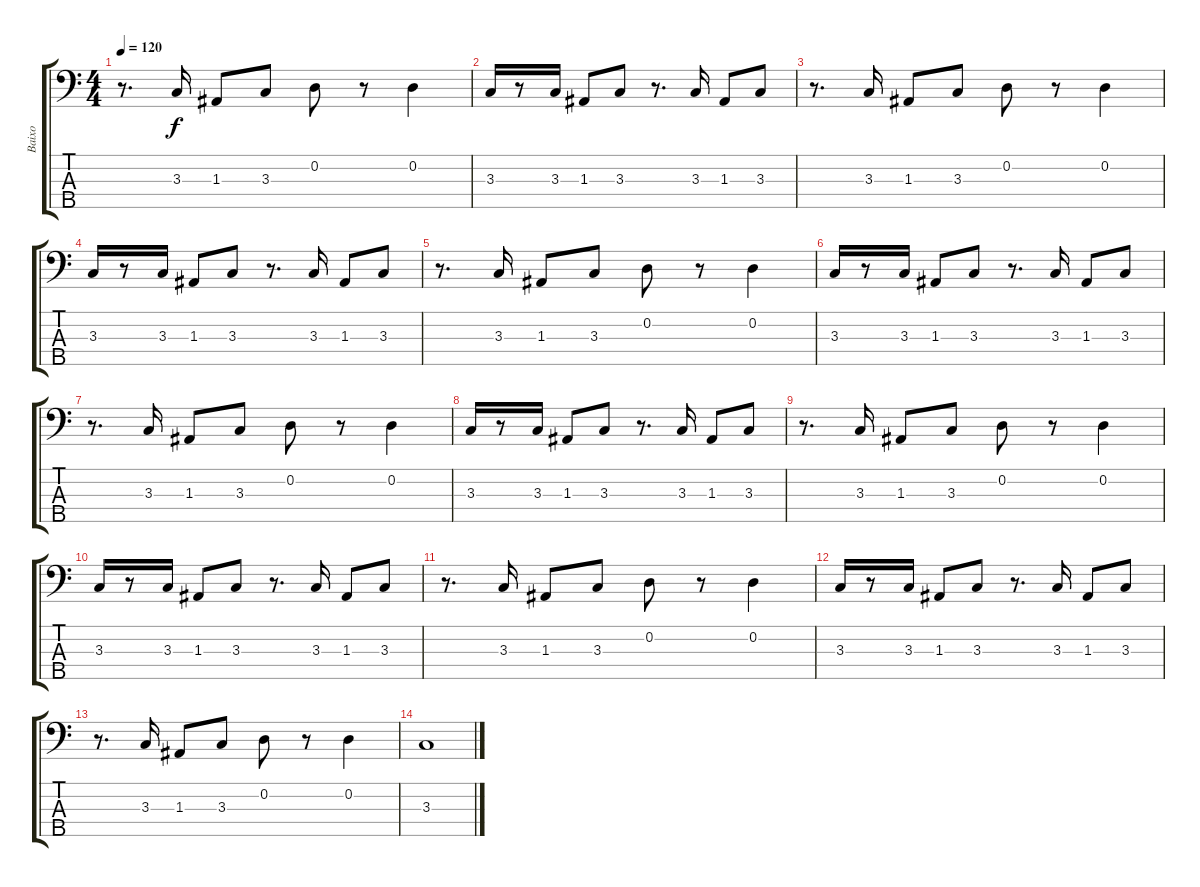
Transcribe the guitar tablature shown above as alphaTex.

\track ("Baixo" "Baixo") {instrument electricbassfinger}
\staff {score tabs}
\tuning (G2 D2 A1 E1 B0) {hide}
\ts (4 4)
\tempo 120
\clef f4
\ks c
r.8{d dy f} 3.3.16 1.3.8 3.3.8 0.2.8 r.8 0.2.4 |
3.3.16 r.8 3.3.16 1.3.8 3.3.8 r.8{d} 3.3.16 1.3.8 3.3.8 |
r.8{d} 3.3.16 1.3.8 3.3.8 0.2.8 r.8 0.2.4 |
3.3.16 r.8 3.3.16 1.3.8 3.3.8 r.8{d} 3.3.16 1.3.8 3.3.8 |
r.8{d} 3.3.16 1.3.8 3.3.8 0.2.8 r.8 0.2.4 |
3.3.16 r.8 3.3.16 1.3.8 3.3.8 r.8{d} 3.3.16 1.3.8 3.3.8 |
r.8{d} 3.3.16 1.3.8 3.3.8 0.2.8 r.8 0.2.4 |
3.3.16 r.8 3.3.16 1.3.8 3.3.8 r.8{d} 3.3.16 1.3.8 3.3.8 |
r.8{d} 3.3.16 1.3.8 3.3.8 0.2.8 r.8 0.2.4 |
3.3.16 r.8 3.3.16 1.3.8 3.3.8 r.8{d} 3.3.16 1.3.8 3.3.8 |
r.8{d} 3.3.16 1.3.8 3.3.8 0.2.8 r.8 0.2.4 |
3.3.16 r.8 3.3.16 1.3.8 3.3.8 r.8{d} 3.3.16 1.3.8 3.3.8 |
r.8{d} 3.3.16 1.3.8 3.3.8 0.2.8 r.8 0.2.4 |
3.3.1
